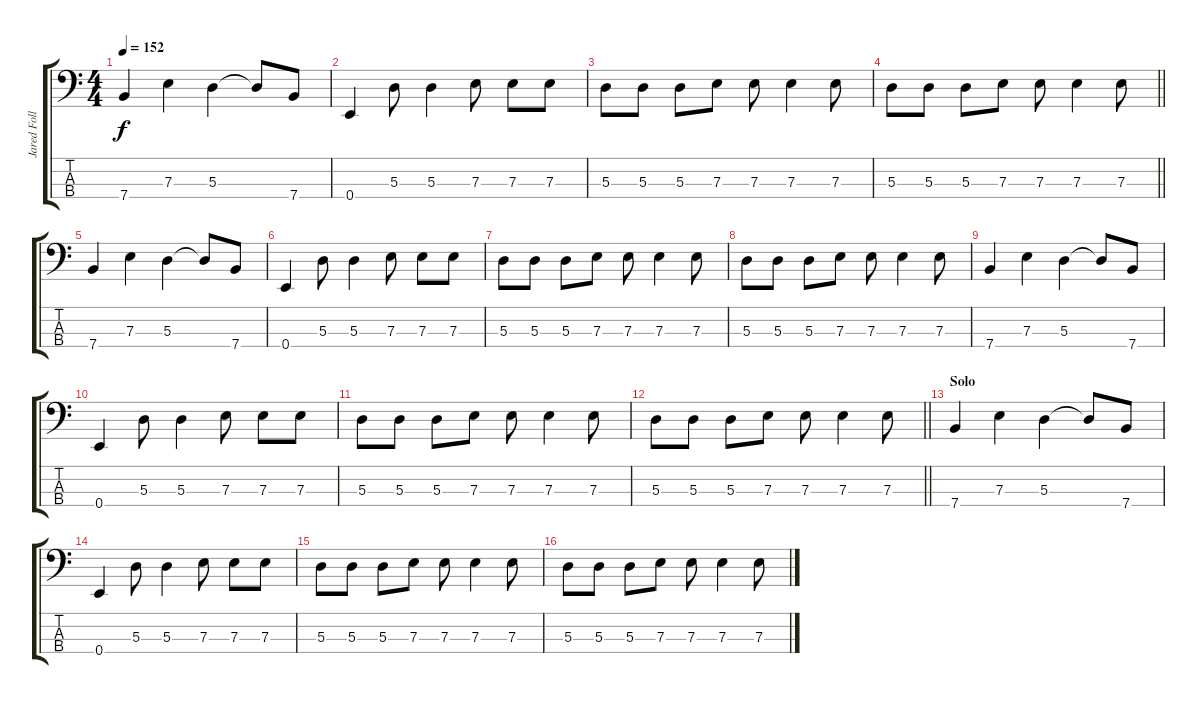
\track ("Jared Followill" "Jared Foll") {instrument electricbassfinger}
\staff {score tabs}
\tuning (G2 D2 A1 E1) {hide}
\ts (4 4)
\tempo 152
\clef f4
\ks c
7.4.4{dy f} 7.3.4 5.3.4 5.3{t}.8 7.4.8 |
0.4.4 5.3.8 5.3.4 7.3.8 7.3.8 7.3.8 |
5.3.8 5.3.8 5.3.8 7.3.8 7.3.8 7.3.4 7.3.8 |
\barLineRight lightlight
5.3.8 5.3.8 5.3.8 7.3.8 7.3.8 7.3.4 7.3.8 |
\section ("" "")
7.4.4 7.3.4 5.3.4 5.3{t}.8 7.4.8 |
0.4.4 5.3.8 5.3.4 7.3.8 7.3.8 7.3.8 |
5.3.8 5.3.8 5.3.8 7.3.8 7.3.8 7.3.4 7.3.8 |
5.3.8 5.3.8 5.3.8 7.3.8 7.3.8 7.3.4 7.3.8 |
7.4.4 7.3.4 5.3.4 5.3{t}.8 7.4.8 |
0.4.4 5.3.8 5.3.4 7.3.8 7.3.8 7.3.8 |
5.3.8 5.3.8 5.3.8 7.3.8 7.3.8 7.3.4 7.3.8 |
\barLineRight lightlight
5.3.8 5.3.8 5.3.8 7.3.8 7.3.8 7.3.4 7.3.8 |
\section ("" "Solo")
7.4.4 7.3.4 5.3.4 5.3{t}.8 7.4.8 |
0.4.4 5.3.8 5.3.4 7.3.8 7.3.8 7.3.8 |
5.3.8 5.3.8 5.3.8 7.3.8 7.3.8 7.3.4 7.3.8 |
5.3.8 5.3.8 5.3.8 7.3.8 7.3.8 7.3.4 7.3.8
